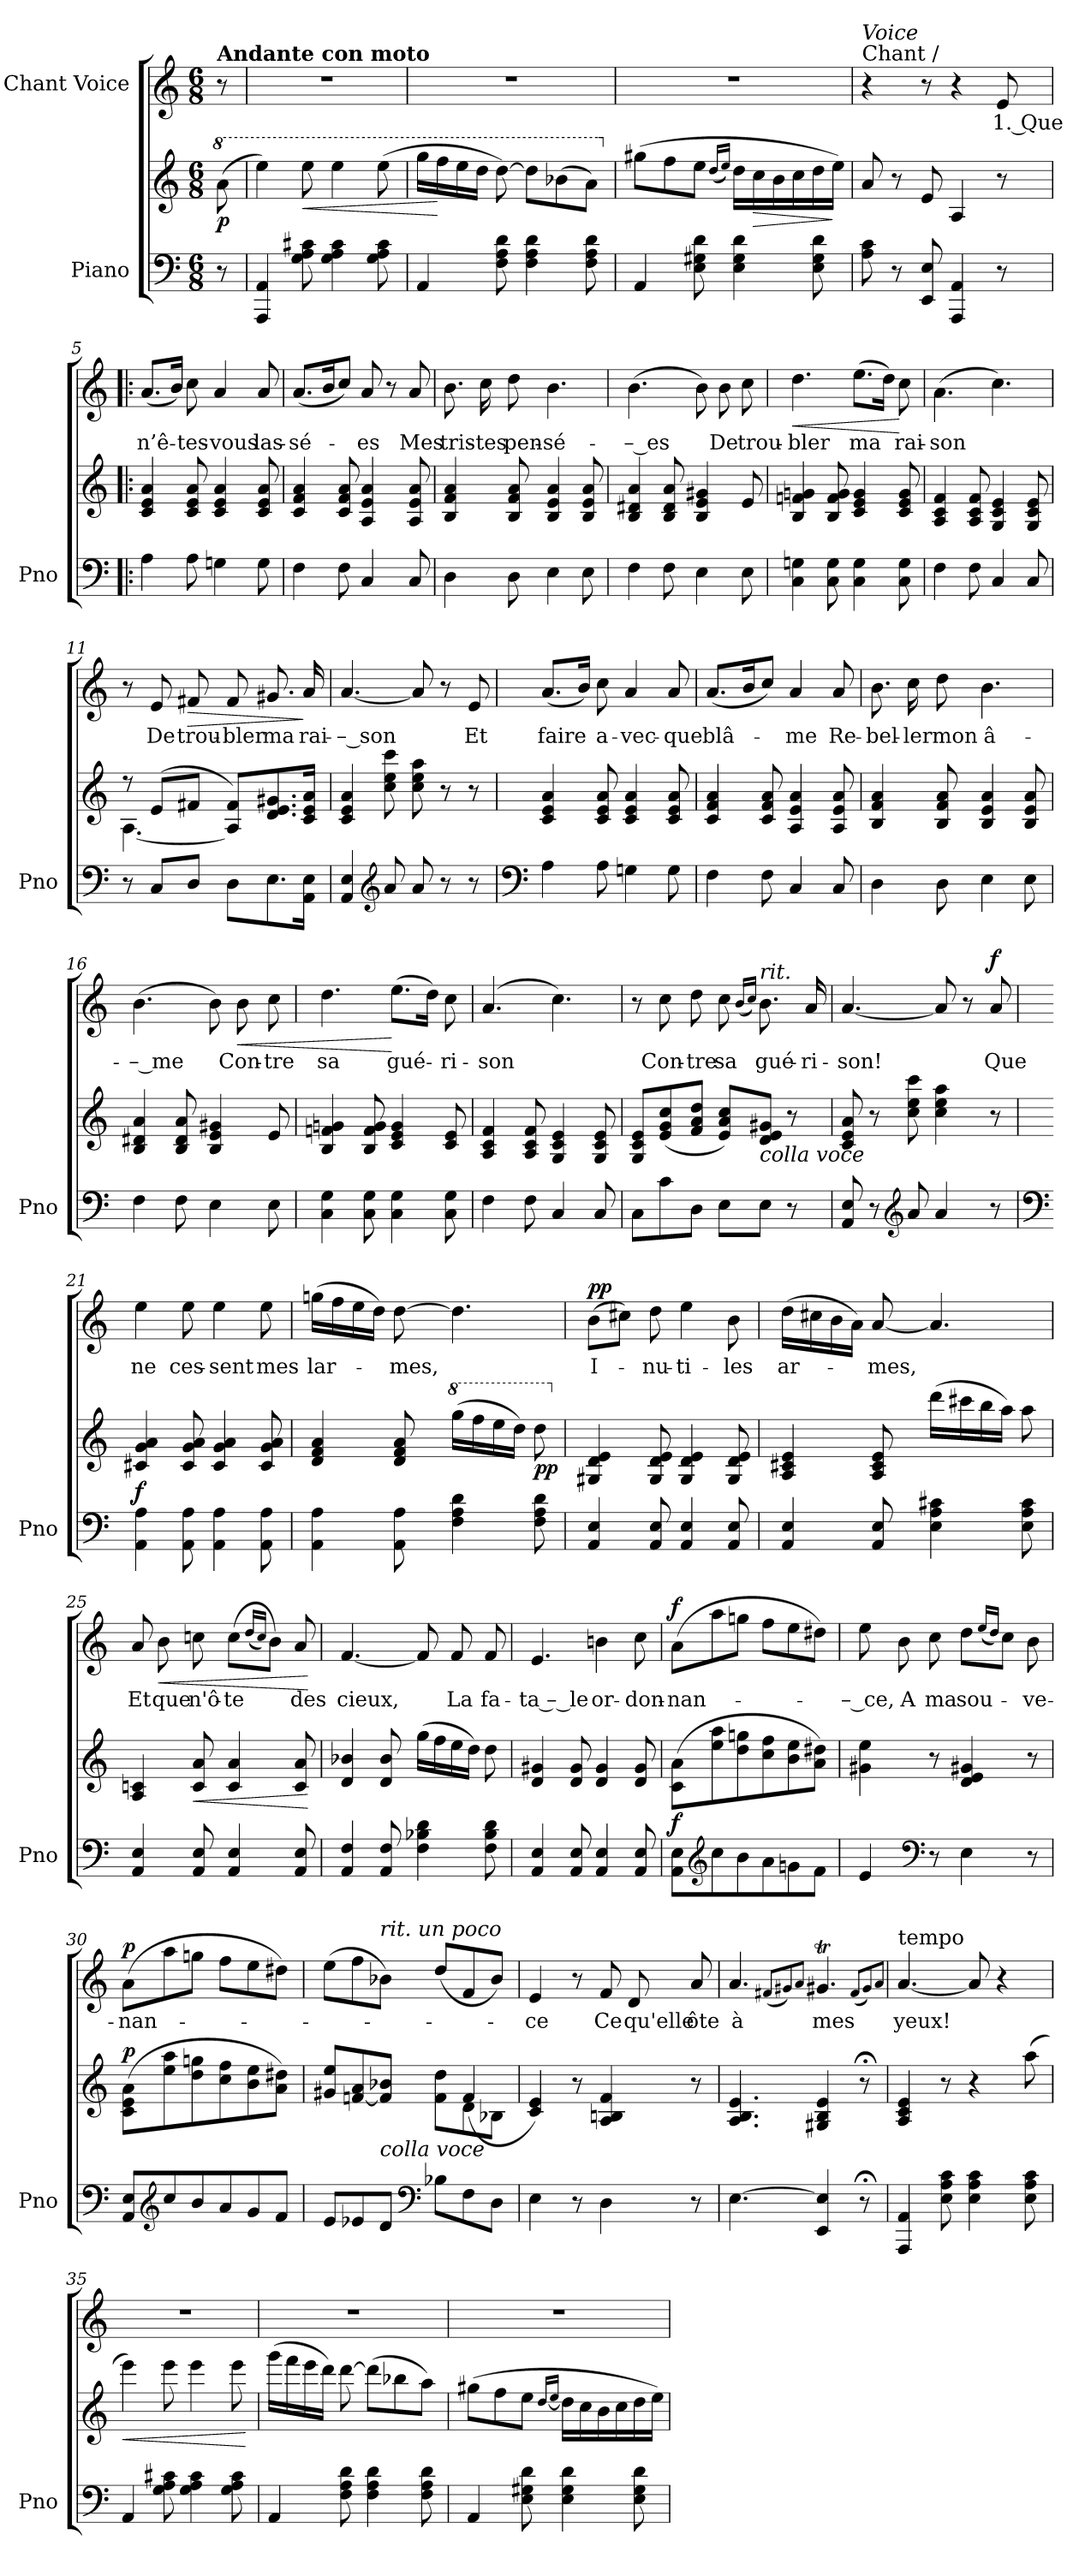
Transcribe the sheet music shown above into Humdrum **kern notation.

**kern	**kern	**dynam	**kern	**text	**dynam
*part2	*part2	*part2	*part1	*part1	*part1
*staff3	*staff2	*staff2/3	*staff1	*staff1	*staff1
*I"Piano	*	*	*I"Chant Voice	*	*
*I'Pno	*	*	*	*	*
*clefF4	*clefG2	*	*clefG2	*	*
*k[]	*k[]	*	*k[]	*	*
*M6/8	*M6/8	*	*M6/8	*	*
*	*8va	*	*	*	*
=	=	=	=	=	=
!	!	!	!LO:TX:a:B:t=Andante con moto	!	!
!	!	!LO:DY:b	!	!	!
8r	(>8aa\	p	8r	.	.
=1	=1	=1	=1	=1	=1
4AAA/ 4AA/	4eee\)	.	2.r	.	.
!	!	!LO:HP:b	!	!	!
8G\ 8A\ 8c#X\	8eee\	<	.	.	.
4G\ 4A\ 4c#\	4eee\	.	.	.	.
8G\ 8A\ 8c#\	(>8eee\	.	.	.	.
=2	=2	=2	=2	=2	=2
4AA/	16ggg\LL	.	2.r	.	.
.	16fff\	[	.	.	.
.	16eee\	.	.	.	.
.	16ddd\JJ	.	.	.	.
8F\ 8A\ 8d\	[8ddd\)	.	.	.	.
4F\ 4A\ 4d\	8ddd\L]	.	.	.	.
.	(>8bb-X\	.	.	.	.
8F\ 8A\ 8d\	8aa\J)	.	.	.	.
=3	=3	=3	=3	=3	=3
*	*X8va	*	*	*	*
4AA/	(>8gg#X\L	.	2.r	.	.
.	8ff\	.	.	.	.
8E\ 8G#X\ 8d\	8ee\J	.	.	.	.
.	(<16qdd/LL	.	.	.	.
.	16qee/JJ)	.	.	.	.
4E\ 4G#\ 4d\	16dd\LL	.	.	.	.
!	!	!LO:HP:b	!	!	!
.	16cc\	>	.	.	.
.	16b\	.	.	.	.
.	16cc\	.	.	.	.
8E\ 8G#\ 8d\	16dd\	.	.	.	.
.	16ee\JJ)	]	.	.	.
!!LO:LB:g=z
=4	=4	=4	=4	=4	=4
!	!	!	!LO:TX:a:t=Chant /	!	!
!	!	!	!LO:TX:a:i:t=Voice	!	!
8A\ 8c\	8a/	.	4r	.	.
8r	8r	.	.	.	.
8EE/ 8E/	8e/	.	8r	.	.
4AAA/ 4AA/	4A/	.	4r	.	.
!	!	!	!	!LO:LY:b	!
8r	8r	.	8e/	1. Que	.
=5!|:	=5!|:	=5!|:	=5!|:	=5!|:	=5!|:
!	!	!	!	!LO:LY:b	!
4A\	4c/ 4e/ 4a/	.	(<8.a/L	n’ê-	.
.	.	.	16b/Jk)	.	.
!	!	!	!	!LO:LY:b	!
8A\	8c/ 8e/ 8a/	.	8cc\	-tes-	.
!	!	!	!	!LO:LY:b	!
4Gn\	4c/ 4e/ 4a/	.	4a/	-vous	.
!	!	!	!	!LO:LY:b	!
8G\	8c/ 8e/ 8a/	.	8a/	las-	.
=6	=6	=6	=6	=6	=6
!	!	!	!	!LO:LY:b	!
4F\	4c/ 4f/ 4a/	.	(<8.a/L	-sé-	.
.	.	.	16b/K	.	.
8F\	8c/ 8f/ 8a/	.	8cc/J)	.	.
!	!	!	!	!LO:LY:b	!
4C/	4A/ 4e/ 4a/	.	8a/	-es	.
.	.	.	8r	.	.
!	!	!	!	!LO:LY:b	!
8C/	8A/ 8e/ 8a/	.	8a/	Mes	.
=7	=7	=7	=7	=7	=7
!	!	!	!	!LO:LY:b	!
4D\	4B/ 4f/ 4a/	.	8.b\	tris-	.
!	!	!	!	!LO:LY:b	!
.	.	.	16cc\	-tes	.
!	!	!	!	!LO:LY:b	!
8D\	8B/ 8f/ 8a/	.	8dd\	pen-	.
!	!	!	!	!LO:LY:b	!
4E\	4B/ 4e/ 4a/	.	4.b\	-sé-	.
8E\	8B/ 8e/ 8a/	.	.	.	.
!!LO:LB:g=z
=8	=8	=8	=8	=8	=8
!	!	!	!	!LO:LY:b	!
4F\	4B/ 4d#X/ 4a/	.	(>4.b\	– es	.
8F\	8B/ 8d#/ 8a/	.	.	.	.
4E\	4B/ 4e/ 4g#X/	.	8b\)	.	.
!	!	!	!	!LO:LY:b	!
.	.	.	8b\	De	.
!	!	!	!	!LO:LY:b	!
8E\	8e/	.	8cc\	trou-	.
=9	=9	=9	=9	=9	=9
!	!	!	!	!LO:LY:b	!LO:HP:b
4C\ 4Gn\	4B/ 4fn/ 4gn/	.	4.dd\	-bler	<
8C\ 8G\	8B/ 8f/ 8g/	.	.	.	.
!	!	!	!	!LO:LY:b	!
4C\ 4G\	4c/ 4e/ 4g/	.	(>8.ee\L	ma	.
.	.	.	16dd\Jk)	.	.
!	!	!	!	!LO:LY:b	!
8C\ 8G\	8c/ 8e/ 8g/	.	8cc\	rai-	[
=10	=10	=10	=10	=10	=10
!	!	!	!	!LO:LY:b	!
4F\	4A/ 4c/ 4f/	.	(>4.a\	-son	.
8F\	8A/ 8c/ 8f/	.	.	.	.
4C/	4G/ 4c/ 4e/	.	4.cc\)	.	.
8C/	8G/ 8c/ 8e/	.	.	.	.
=11	=11	=11	=11	=11	=11
*	*^	*	*	*	*
8r	8r	[4.A\	.	8r	.	.
!	!	!	!	!	!LO:LY:b	!
8C/L	(<8e/L	.	.	8e/	De	.
!	!	!	!	!	!LO:LY:b	!LO:HP:b
8D/J	8f#X/J	.	.	8f#X/	trou-	>
!	!	!	!	!	!LO:LY:b	!
8D\L	8A/] 8f#/L)	4.ryy	.	8f#/	-bler	.
!	!	!	!	!	!LO:LY:b	!
8.E\	8.d/ 8.e/ 8.g#X/	.	.	8.g#X/	ma	.
!	!	!	!	!	!LO:LY:b	!
16AA\ 16E\Jk	16c/ 16e/ 16a/Jk	.	.	16a/	rai-	]
*	*v	*v	*	*	*	*
!!LO:LB:g=z
=12	=12	=12	=12	=12	=12
!	!	!	!	!LO:LY:b	!
4AA/ 4E/	4c/ 4e/ 4a/	.	[4.a/	– son	.
*clefG2	*	*	*	*	*
8a/	8cc\ 8ee\ 8ccc\	.	.	.	.
8a/	8cc\ 8ee\ 8aa\	.	8a/]	.	.
8r	8r	.	8r	.	.
!	!	!	!	!LO:LY:b	!
8r	8r	.	8e/	Et	.
=13	=13	=13	=13	=13	=13
*clefF4	*	*	*	*	*
!	!	!	!	!LO:LY:b	!
4A\	4c/ 4e/ 4a/	.	(<8.a/L	faire	.
.	.	.	16b/Jk)	.	.
!	!	!	!	!LO:LY:b	!
8A\	8c/ 8e/ 8a/	.	8cc\	a-	.
!	!	!	!	!LO:LY:b	!
4Gn\	4c/ 4e/ 4a/	.	4a/	-vec-	.
!	!	!	!	!LO:LY:b	!
8G\	8c/ 8e/ 8a/	.	8a/	-que	.
=14	=14	=14	=14	=14	=14
!	!	!	!	!LO:LY:b	!
4F\	4c/ 4f/ 4a/	.	(<8.a/L	blâ-	.
.	.	.	16b/K	.	.
8F\	8c/ 8f/ 8a/	.	8cc/J)	.	.
!	!	!	!	!LO:LY:b	!
4C/	4A/ 4e/ 4a/	.	4a/	-me	.
!	!	!	!	!LO:LY:b	!
8C/	8A/ 8e/ 8a/	.	8a/	Re-	.
=15	=15	=15	=15	=15	=15
!	!	!	!	!LO:LY:b	!
4D\	4B/ 4f/ 4a/	.	8.b\	-bel-	.
!	!	!	!	!LO:LY:b	!
.	.	.	16cc\	-ler	.
!	!	!	!	!LO:LY:b	!
8D\	8B/ 8f/ 8a/	.	8dd\	mon	.
!	!	!	!	!LO:LY:b	!
4E\	4B/ 4e/ 4a/	.	4.b\	â-	.
8E\	8B/ 8e/ 8a/	.	.	.	.
!!LO:PB:g=z
=16	=16	=16	=16	=16	=16
!	!	!	!	!LO:LY:b	!
4F\	4B/ 4d#X/ 4a/	.	(>4.b\	-– me	.
8F\	8B/ 8d#/ 8a/	.	.	.	.
4E\	4B/ 4e/ 4g#X/	.	8b\)	.	.
!	!	!	!	!LO:LY:b	!LO:HP:b
.	.	.	8b\	Con-	<
!	!	!	!	!LO:LY:b	!
8E\	8e/	.	8cc\	-tre	.
=17	=17	=17	=17	=17	=17
!	!	!	!	!LO:LY:b	!
4C\ 4G\	4B/ 4fn/ 4gn/	.	4.dd\	sa	.
8C\ 8G\	8B/ 8f/ 8g/	.	.	.	.
!	!	!	!	!LO:LY:b	!
4C\ 4G\	4c/ 4e/ 4g/	.	(>8.ee\L	gué-	[
.	.	.	16dd\Jk)	.	.
!	!	!	!	!LO:LY:b	!
8C\ 8G\	8c/ 8e/	.	8cc\	-ri-	.
=18	=18	=18	=18	=18	=18
!	!	!	!	!LO:LY:b	!
4F\	4A/ 4c/ 4f/	.	(>4.a/	-son	.
8F\	8A/ 8c/ 8f/	.	.	.	.
4C/	4G/ 4c/ 4e/	.	4.cc\)	.	.
8C/	8G/ 8c/ 8e/	.	.	.	.
=19	=19	=19	=19	=19	=19
8C\L	8G/ 8c/ 8e/L	.	8r	.	.
!	!	!	!	!LO:LY:b	!
8c\	(<8e/ 8g/ 8cc/	.	8cc\	Con-	.
!	!	!	!	!LO:LY:b	!
8D\J	8f/ 8a/ 8dd/J	.	8dd\	-tre	.
!	!	!	!	!LO:LY:b	!
8E\L	8e/ 8a/ 8cc/L)	.	8cc\	sa	.
*	*	*	*MM82	*	*
.	.	.	(<16qb/LL	.	.
.	.	.	16qcc/JJ)	.	.
!	!	!	!LO:TX:a:i:t=rit.	!	!
!	!LO:TX:b:i:t=colla voce	!	!	!	!
!	!	!	!	!LO:LY:b	!
8E\J	8d/ 8e/ 8g#X/J	.	8.b\	gué-	.
8r	8r	.	.	.	.
!	!	!	!	!LO:LY:b	!
.	.	.	16a/	-ri-	.
=20	=20	=20	=20	=20	=20
*	*	*	*MM92	*	*
!	!	!	!	!LO:LY:b	!
8AA/ 8E/	8c/ 8e/ 8a/	.	[4.a/	-son!	.
8r	8r	.	.	.	.
*clefG2	*	*	*	*	*
8a/	8cc\ 8ee\ 8ccc\	.	.	.	.
4a/	4cc\ 4ee\ 4aa\	.	8a/]	.	.
.	.	.	8r	.	.
!	!	!	!	!LO:LY:b	!LO:DY:a
8r	8r	.	8a/	Que	f
!!LO:LB:g=z
=21	=21	=21	=21	=21	=21
*clefF4	*	*	*	*	*
!	!	!LO:DY:b	!	!LO:LY:b	!
4AA\ 4A\	4c#X/ 4g/ 4a/	f	4ee\	ne	.
!	!	!	!	!LO:LY:b	!
8AA\ 8A\	8c#/ 8g/ 8a/	.	8ee\	ces-	.
!	!	!	!	!LO:LY:b	!
4AA\ 4A\	4c#/ 4g/ 4a/	.	4ee\	-sent	.
!	!	!	!	!LO:LY:b	!
8AA\ 8A\	8c#/ 8g/ 8a/	.	8ee\	mes	.
=22	=22	=22	=22	=22	=22
!	!	!	!	!LO:LY:b	!
4AA\ 4A\	4d/ 4f/ 4a/	.	(>16ggn\LL	lar-	.
.	.	.	16ff\	.	.
.	.	.	16ee\	.	.
.	.	.	16dd\JJ)	.	.
!	!	!	!	!LO:LY:b	!
8AA\ 8A\	8d/ 8f/ 8a/	.	[8dd\	-mes,	.
*	*8va	*	*	*	*
4F\ 4A\ 4d\	(>16ggg\LL	.	4.dd\]	.	.
.	16fff\	.	.	.	.
.	16eee\	.	.	.	.
.	16ddd\JJ)	.	.	.	.
!	!	!LO:DY:b	!	!	!
8F\ 8A\ 8d\	8ddd\	pp	.	.	.
=23	=23	=23	=23	=23	=23
*	*X8va	*	*	*	*
!	!	!	!	!LO:LY:b	!LO:DY:a
4AA/ 4E/	4G#X/ 4d/ 4e/	.	(>8b\L	I-	pp
.	.	.	8cc#X\J)	.	.
!	!	!	!	!LO:LY:b	!
8AA/ 8E/	8G#/ 8d/ 8e/	.	8dd\	-nu-	.
!	!	!	!	!LO:LY:b	!
4AA/ 4E/	4G#/ 4d/ 4e/	.	4ee\	-ti-	.
!	!	!	!	!LO:LY:b	!
8AA/ 8E/	8G#/ 8d/ 8e/	.	8b\	-les	.
=24	=24	=24	=24	=24	=24
!	!	!	!	!LO:LY:b	!
4AA/ 4E/	4A/ 4c#X/ 4e/	.	(>16dd\LL	ar-	.
.	.	.	16cc#X\	.	.
.	.	.	16b\	.	.
.	.	.	16a\JJ)	.	.
!	!	!	!	!LO:LY:b	!
8AA/ 8E/	8A/ 8c#/ 8e/	.	[8a/	-mes,	.
4E\ 4A\ 4c#X\	(>16ddd\LL	.	4.a/]	.	.
.	16ccc#X\	.	.	.	.
.	16bb\	.	.	.	.
.	16aa\JJ)	.	.	.	.
8E\ 8A\ 8c#\	8aa\	.	.	.	.
!!LO:LB:g=z
=25	=25	=25	=25	=25	=25
!	!	!	!	!LO:LY:b	!
4AA/ 4E/	4A/ 4cn/	.	8a/	Et	.
!	!	!	!	!LO:LY:b	!LO:HP:b
.	.	.	8b\	que	<
!	!	!LO:HP:b	!	!LO:LY:b	!
8AA/ 8E/	8c/ 8a/	<	8ccn\	n'ô-	.
!	!	!	!	!LO:LY:b	!
4AA/ 4E/	4c/ 4a/	.	(>8cc\L	-te	.
.	.	.	(<16qdd/LL	.	.
.	.	.	16qcc/JJ)	.	.
.	.	.	8b\J)	.	.
!	!	!	!	!LO:LY:b	!
8AA/ 8E/	8c/ 8a/	.	8a/	des	.
.	.	[	.	.	[
=26	=26	=26	=26	=26	=26
!	!	!	!	!LO:LY:b	!
4AA/ 4F/	4d/ 4b-X/	.	[4.f/	cieux,	.
8AA/ 8F/	8d/ 8b-/	.	.	.	.
4F\ 4B-X\ 4d\	(>16gg\LL	.	8f/]	.	.
.	16ff\	.	.	.	.
!	!	!	!	!LO:LY:b	!
.	16ee\	.	8f/	La	.
.	16dd\JJ)	.	.	.	.
!	!	!	!	!LO:LY:b	!
8F\ 8B-\ 8d\	8dd\	.	8f/	fa-	.
=27	=27	=27	=27	=27	=27
!	!	!	!	!LO:LY:b	!
4AA/ 4E/	4d/ 4g#X/	.	4.e/	-ta – le	.
8AA/ 8E/	8d/ 8g#/	.	.	.	.
!	!	!	!	!LO:LY:b	!
4AA/ 4E/	4d/ 4g#/	.	4bn\	or-	.
!	!	!	!	!LO:LY:b	!
8AA/ 8E/	8d/ 8g#/	.	8cc\	-don-	.
=28	=28	=28	=28	=28	=28
!	!	!LO:DY:b	!	!LO:LY:b	!LO:DY:a
8AA\ 8E\L	(>8c\ 8a\L	f	(>8a\L	-nan-	f
*clefG2	*	*	*	*	*
8cc\	8ee\ 8aa\	.	8aa\	.	.
8b\	8dd\ 8ggn\	.	8ggn\J	.	.
8a\	8cc\ 8ff\	.	8ff\L	.	.
8gn\	8b\ 8ee\	.	8ee\	.	.
8f\J	8a\ 8dd#X\J)	.	8dd#X\J)	.	.
!!LO:LB:g=z
=29	=29	=29	=29	=29	=29
!	!	!	!	!LO:LY:b	!
4e/	4g#X\ 4ee\	.	8ee\	-– ce,	.
!	!	!	!	!LO:LY:b	!
.	.	.	8b\	A	.
*clefF4	*	*	*	*	*
!	!	!	!	!LO:LY:b	!
8r	8r	.	8cc\	ma	.
!	!	!	!	!LO:LY:b	!
4E\	4d/ 4e/ 4g#X/	.	8dd\L	sou-	.
.	.	.	(<16qee/LL	.	.
.	.	.	16qdd/JJ)	.	.
.	.	.	8cc\J	.	.
!	!	!	!	!LO:LY:b	!
8r	8r	.	8b\	-ve-	.
=30	=30	=30	=30	=30	=30
!	!	!LO:DY:a	!	!LO:LY:b	!LO:DY:a
8AA/ 8E/L	(>8c\ 8e\ 8a\L	p	(>8a\L	-nan-	p
*clefG2	*	*	*	*	*
8cc/	8ee\ 8aa\	.	8aa\	.	.
8b/	8dd\ 8ggn\	.	8ggn\J	.	.
8a/	8cc\ 8ff\	.	8ff\L	.	.
8g/	8b\ 8ee\	.	8ee\	.	.
8f/J	8a\ 8dd#X\J)	.	8dd#X\J)	.	.
=31	=31	=31	=31	=31	=31
*	*^	*	*	*	*
8e/L	8g#X/ 8ee/L	2ryy	.	(>8ee\L	.	.
8e-X/	[8fn/ 8a/	.	.	8ff\	.	.
!	!	!	!	!LO:TX:a:i:t=rit. un poco	!	!
!LO:TX:a:i:t=colla voce	!	!	!	!	!	!
8d/J	8f/] 8b-X/J	.	.	8b-X\J)	.	.
*clefF4	*	*	*	*	*	*
*	*	*	*	*MM88	*	*
8B-X\L	8f\ 8dd\L	.	.	(<8dd/L	.	.
8F\	8d\	(>4f/	.	8f/	.	.
8D\J	8B-X\J	.	.	8b-/J)	.	.
=32	=32	=32	=32	=32	=32	=32
!	!	!	!	!	!LO:LY:b	!
4E\	4c/ 4e/	4e/)	.	4e/	-ce	.
8r	8r	2ryy	.	8r	.	.
!	!	!	!	!	!LO:LY:b	!
4D\	4A/ 4Bn/ 4f/	.	.	8f/	Ce	.
!	!	!	!	!	!LO:LY:b	!
.	.	.	.	8d/	qu'elle	.
!	!	!	!	!	!LO:LY:b	!
8r	8r	.	.	8a/	ôte	.
*	*v	*v	*	*	*	*
=33	=33	=33	=33	=33	=33
!	!	!	!	!LO:LY:b	!
[4.E\	4.A/ 4.B/ 4.e/	.	4.a/	à	.
.	.	.	(<8qf#X/L	.	.
.	.	.	8qg#X/)	.	.
.	.	.	8qa/J	.	.
!	!	!	!	!LO:LY:b	!
4EE/ 4E/]	4G#X/ 4B/ 4e/	.	4.g#t/	mes	.
8r;<	8r;<	.	.	.	.
.	.	.	(<8qf#/L	.	.
.	.	.	8qg#/)	.	.
.	.	.	8qa/J	.	.
!!LO:LB:g=z
=34	=34	=34	=34	=34	=34
*	*	*	*MM92	*	*
!	!	!	!LO:TX:a:t=tempo	!	!
!	!	!	!	!LO:LY:b	!
4AAA/ 4AA/	4A/ 4c/ 4e/	.	[4.a/	yeux!	.
8E\ 8A\ 8c\	8r	.	.	.	.
4E\ 4A\ 4c\	4r	.	8a/]	.	.
.	.	.	4r	.	.
8E\ 8A\ 8c\	(>8aa\	.	.	.	.
=35	=35	=35	=35	=35	=35
!	!	!LO:HP:b	!	!	!
4AA/	4eee\)	<	2.r	.	.
8G\ 8A\ 8c#X\	8eee\	.	.	.	.
4G\ 4A\ 4c#\	4eee\	.	.	.	.
8G\ 8A\ 8c#\	8eee\	.	.	.	.
.	.	[	.	.	.
=36	=36	=36	=36	=36	=36
4AA/	(>16ggg\LL	.	2.r	.	.
.	16fff\	.	.	.	.
.	16eee\	.	.	.	.
.	16ddd\JJ)	.	.	.	.
8F\ 8A\ 8d\	[8ddd\	.	.	.	.
4F\ 4A\ 4d\	(>8ddd\L]	.	.	.	.
.	8bb-X\	.	.	.	.
8F\ 8A\ 8d\	8aa\J)	.	.	.	.
=37	=37	=37	=37	=37	=37
4AA/	(>8gg#X\L	.	2.r	.	.
.	8ff\	.	.	.	.
8E\ 8G#X\ 8d\	8ee\J	.	.	.	.
.	[16qdd/LL	.	.	.	.
.	16qee/JJ	.	.	.	.
4E\ 4G#\ 4d\	16dd\LL]	.	.	.	.
.	16cc\	.	.	.	.
.	16b\	.	.	.	.
.	16cc\	.	.	.	.
8E\ 8G#\ 8d\	16dd\	.	.	.	.
.	16ee\JJ)	.	.	.	.
=	=	=	=	=	=
*-	*-	*-	*-	*-	*-
